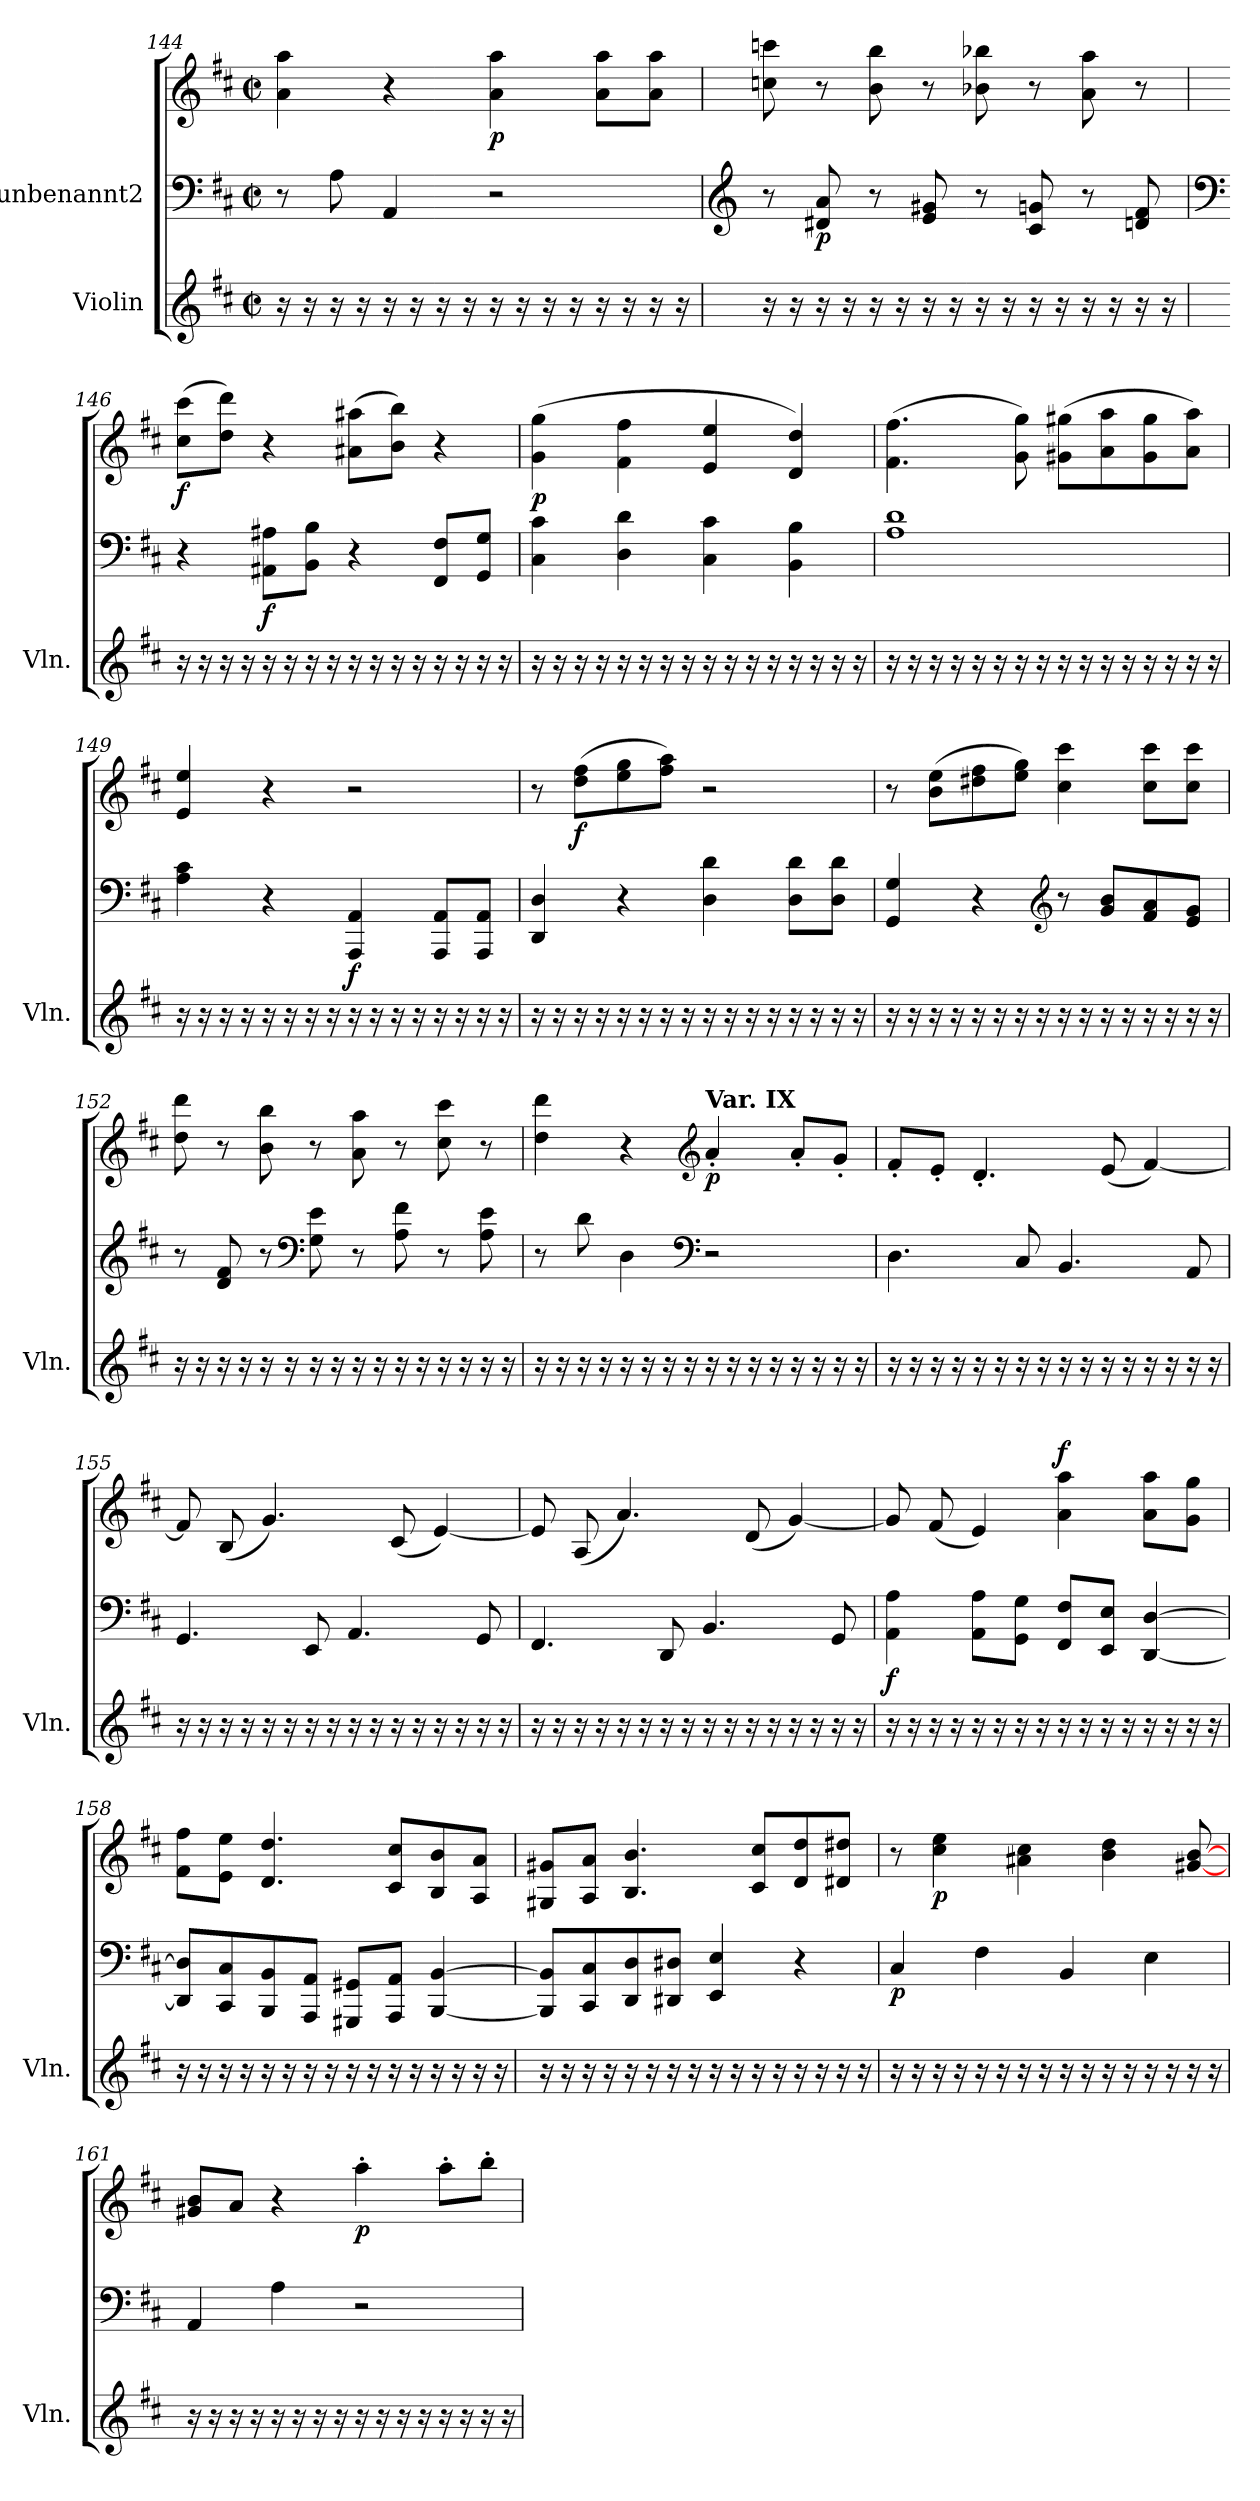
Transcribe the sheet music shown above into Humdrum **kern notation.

**kern	**kern	**kern	**dynam
*part2	*part1	*part1	*part1
*staff3	*staff2	*staff1	*staff1/2
*I"Violin	*I"unbenannt2	*	*
*I'Vln.	*	*	*
*clefG2	*clefF4	*clefG2	*
*k[f#c#]	*k[f#c#]	*k[f#c#]	*
*M2/2	*M2/2	*M2/2	*
*met(c|)	*met(c|)	*met(c|)	*
=144	=144	=144	=144
16r	8r	4a\ 4aa\	.
16r	.	.	.
16r	8A\	.	.
16r	.	.	.
16r	4AA/	4r	.
16r	.	.	.
16r	.	.	.
16r	.	.	.
!	!	!	!LO:DY:b
16r	2r	4a\ 4aa\	p
16r	.	.	.
16r	.	.	.
16r	.	.	.
16r	.	8a\ 8aa\L	.
16r	.	.	.
16r	.	8a\ 8aa\J	.
16r	.	.	.
=145	=145	=145	=145
*	*clefG2	*	*
16r	8r	8ccn\ 8cccn\	.
16r	.	.	.
!	!	!	!LO:DY:b=2
16r	8d#X/ 8a/	8r	p
16r	.	.	.
16r	8r	8b\ 8bb\	.
16r	.	.	.
16r	8e/ 8g#X/	8r	.
16r	.	.	.
16r	8r	8b-X\ 8bb-X\	.
16r	.	.	.
16r	8c#/ 8gn/	8r	.
16r	.	.	.
16r	8r	8a\ 8aa\	.
16r	.	.	.
16r	8dn/ 8f#/	8r	.
16r	.	.	.
!!LO:LB:g=z
=146	=146	=146	=146
*	*clefF4	*	*
!	!	!	!LO:DY:b
16r	4r	(>8cc#\ 8ccc#\L	f
16r	.	.	.
16r	.	8dd\ 8ddd\J)	.
16r	.	.	.
!	!	!	!LO:DY:b=2
16r	8AA#X\ 8A#X\L	4r	f
16r	.	.	.
16r	8BB\ 8B\J	.	.
16r	.	.	.
16r	4r	(>8a#X\ 8aa#X\L	.
16r	.	.	.
16r	.	8b\ 8bb\J)	.
16r	.	.	.
16r	8FF#/ 8F#/L	4r	.
16r	.	.	.
16r	8GG/ 8G/J	.	.
16r	.	.	.
=147	=147	=147	=147
!	!	!	!LO:DY:b
16r	4C#\ 4c#\	(>4g\ 4gg\	p
16r	.	.	.
16r	.	.	.
16r	.	.	.
16r	4D\ 4d\	4f#\ 4ff#\	.
16r	.	.	.
16r	.	.	.
16r	.	.	.
16r	4C#\ 4c#\	4e/ 4ee/	.
16r	.	.	.
16r	.	.	.
16r	.	.	.
16r	4BB\ 4B\	4d/ 4dd/)	.
16r	.	.	.
16r	.	.	.
16r	.	.	.
=148	=148	=148	=148
*	*^	*	*
16r	1d	1A	(>4.f#\ 4.ff#\	.
16r	.	.	.	.
16r	.	.	.	.
16r	.	.	.	.
16r	.	.	.	.
16r	.	.	.	.
16r	.	.	8g\ 8gg\)	.
16r	.	.	.	.
16r	.	.	(>8g#X\ 8gg#X\L	.
16r	.	.	.	.
16r	.	.	8a\ 8aa\	.
16r	.	.	.	.
16r	.	.	8g#\ 8gg#\	.
16r	.	.	.	.
16r	.	.	8a\ 8aa\J)	.
16r	.	.	.	.
*	*v	*v	*	*
!!LO:LB:g=z
=149	=149	=149	=149
16r	4A\ 4c#\	4e/ 4ee/	.
16r	.	.	.
16r	.	.	.
16r	.	.	.
16r	4r	4r	.
16r	.	.	.
16r	.	.	.
16r	.	.	.
!	!	!	!LO:DY:b=2
16r	4AAA/ 4AA/	2r	f
16r	.	.	.
16r	.	.	.
16r	.	.	.
16r	8AAA/ 8AA/L	.	.
16r	.	.	.
16r	8AAA/ 8AA/J	.	.
16r	.	.	.
!!LO:PB:g=z
=150	=150	=150	=150
16r	4DD/ 4D/	8r	.
16r	.	.	.
!	!	!	!LO:DY:b
16r	.	(>8dd\ 8ff#\L	f
16r	.	.	.
16r	4r	8ee\ 8gg\	.
16r	.	.	.
16r	.	8ff#\ 8aa\J)	.
16r	.	.	.
16r	4D\ 4d\	2r	.
16r	.	.	.
16r	.	.	.
16r	.	.	.
16r	8D\ 8d\L	.	.
16r	.	.	.
16r	8D\ 8d\J	.	.
16r	.	.	.
=151	=151	=151	=151
16r	4GG/ 4G/	8r	.
16r	.	.	.
16r	.	(>8b\ 8ee\L	.
16r	.	.	.
16r	4r	8dd#X\ 8ff#\	.
16r	.	.	.
16r	.	8ee\ 8gg\J)	.
16r	.	.	.
*	*clefG2	*	*
16r	8r	4cc#\ 4ccc#\	.
16r	.	.	.
16r	8g/ 8b/L	.	.
16r	.	.	.
16r	8f#/ 8a/	8cc#\ 8ccc#\L	.
16r	.	.	.
16r	8e/ 8g/J	8cc#\ 8ccc#\J	.
16r	.	.	.
=152	=152	=152	=152
16r	8r	8dd\ 8ddd\	.
16r	.	.	.
16r	8d/ 8f#/	8r	.
16r	.	.	.
16r	8r	8b\ 8bb\	.
16r	.	.	.
*	*clefF4	*	*
16r	8G\ 8e\	8r	.
16r	.	.	.
16r	8r	8a\ 8aa\	.
16r	.	.	.
16r	8A\ 8f#\	8r	.
16r	.	.	.
16r	8r	8cc#\ 8ccc#\	.
16r	.	.	.
16r	8A\ 8e\	8r	.
16r	.	.	.
!!LO:LB:g=z
=153	=153	=153	=153
16r	8r	4dd\ 4ddd\	.
16r	.	.	.
16r	8d\	.	.
16r	.	.	.
16r	4D\	4r	.
16r	.	.	.
16r	.	.	.
16r	.	.	.
*	*clefF4	*clefG2	*
!	!	!LO:TX:a:B:t=Var. IX	!
!	!	!	!LO:DY:b
16r	2r	4a'/	p
16r	.	.	.
16r	.	.	.
16r	.	.	.
16r	.	8a'/L	.
16r	.	.	.
16r	.	8g'/J	.
16r	.	.	.
=154	=154	=154	=154
16r	4.D\	8f#'/L	.
16r	.	.	.
16r	.	8e'/J	.
16r	.	.	.
16r	.	4.d'/	.
16r	.	.	.
16r	8C#/	.	.
16r	.	.	.
16r	4.BB/	.	.
16r	.	.	.
16r	.	(<8e/	.
16r	.	.	.
16r	.	[4f#/)	.
16r	.	.	.
16r	8AA/	.	.
16r	.	.	.
=155	=155	=155	=155
16r	4.GG/	8f#/]	.
16r	.	.	.
16r	.	(<8B/	.
16r	.	.	.
16r	.	4.g/)	.
16r	.	.	.
16r	8EE/	.	.
16r	.	.	.
16r	4.AA/	.	.
16r	.	.	.
16r	.	(<8c#/	.
16r	.	.	.
16r	.	[4e/)	.
16r	.	.	.
16r	8GG/	.	.
16r	.	.	.
!!LO:LB:g=z
=156	=156	=156	=156
16r	4.FF#/	8e/]	.
16r	.	.	.
16r	.	(<8A/	.
16r	.	.	.
16r	.	4.a/)	.
16r	.	.	.
16r	8DD/	.	.
16r	.	.	.
16r	4.BB/	.	.
16r	.	.	.
16r	.	(<8d/	.
16r	.	.	.
16r	.	[4g/)	.
16r	.	.	.
16r	8GG/	.	.
16r	.	.	.
!!LO:LB:g=z
=157	=157	=157	=157
!	!	!	!LO:DY:b=2
16r	4AA\ 4A\	8g/]	f
16r	.	.	.
16r	.	(<8f#/	.
16r	.	.	.
16r	8AA\ 8A\L	4e/)	.
16r	.	.	.
16r	8GG\ 8G\J	.	.
16r	.	.	.
!	!	!	!LO:DY:a
16r	8FF#/ 8F#/L	4a\ 4aa\	f
16r	.	.	.
16r	8EE/ 8E/J	.	.
16r	.	.	.
16r	[4DD/ [4D/	8a\ 8aa\L	.
16r	.	.	.
16r	.	8g\ 8gg\J	.
16r	.	.	.
=158	=158	=158	=158
16r	8DD/] 8D/]L	8f#\ 8ff#\L	.
16r	.	.	.
16r	8CC#/ 8C#/	8e\ 8ee\J	.
16r	.	.	.
16r	8BBB/ 8BB/	4.d/ 4.dd/	.
16r	.	.	.
16r	8AAA/ 8AA/J	.	.
16r	.	.	.
16r	8GGG#X/ 8GG#X/L	.	.
16r	.	.	.
16r	8AAA/ 8AA/J	8c#/ 8cc#/L	.
16r	.	.	.
16r	[4BBB/ [4BB/	8B/ 8b/	.
16r	.	.	.
16r	.	8A/ 8a/J	.
16r	.	.	.
=159	=159	=159	=159
16r	8BBB/] 8BB/]L	8G#X/ 8g#X/L	.
16r	.	.	.
16r	8CC#/ 8C#/	8A/ 8a/J	.
16r	.	.	.
16r	8DD/ 8D/	4.B/ 4.b/	.
16r	.	.	.
16r	8DD#X/ 8D#X/J	.	.
16r	.	.	.
16r	4EE/ 4E/	.	.
16r	.	.	.
16r	.	8c#/ 8cc#/L	.
16r	.	.	.
16r	4r	8d/ 8dd/	.
16r	.	.	.
16r	.	8d#X/ 8dd#X/J	.
16r	.	.	.
!!LO:PB:g=z
=160	=160	=160	=160
!	!	!	!LO:DY:b=2
16r	4C#/	8r	p
16r	.	.	.
!	!	!	!LO:DY:b
16r	.	4cc#\ 4ee\	p
16r	.	.	.
16r	4F#\	.	.
16r	.	.	.
16r	.	4a#X\ 4cc#\	.
16r	.	.	.
16r	4BB/	.	.
16r	.	.	.
16r	.	4b\ 4dd\	.
16r	.	.	.
16r	4E\	.	.
16r	.	.	.
16r	.	[8g#X/ [8b/	.
16r	.	.	.
=161	=161	=161	=161
16r	4AA/	8g#X/ 8b/L	.
16r	.	.	.
16r	.	8a/J	.
16r	.	.	.
16r	4A\	4r	.
16r	.	.	.
16r	.	.	.
16r	.	.	.
!	!	!	!LO:DY:b
16r	2r	4aa'\	p
16r	.	.	.
16r	.	.	.
16r	.	.	.
16r	.	8aa'\L	.
16r	.	.	.
16r	.	8bb'\J	.
16r	.	.	.
=	=	=	=
*-	*-	*-	*-
